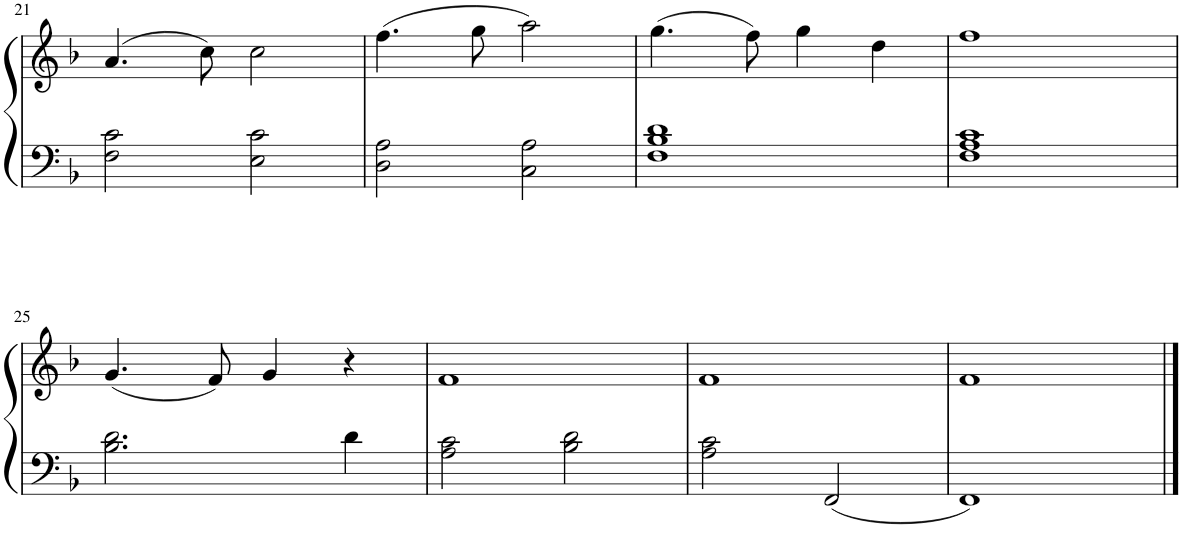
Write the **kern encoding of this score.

**kern	**kern
*part1	*part1
*staff2	*staff1
*I"Piano	*
*I'Pno.	*
!!LO:PB:g=z
*clefF4	*clefG2
*k[b-]	*k[b-]
*M4/4	*M4/4
=21	=21
2F\ 2c\	(4.a/
.	8cc\)
2E\ 2c\	2cc\
=22	=22
2D\ 2A\	(4.ff\
.	8gg\
2C\ 2A\	2aa\)
=23	=23
1F 1B- 1d	(4.gg\
.	8ff\)
.	4gg\
.	4dd\
=24	=24
1F 1A 1c	1ff
!!LO:LB:g=z
=25	=25
2.B-\ 2.d\	(4.g/
.	8f/)
.	4g/
4d\	4r
=26	=26
2A\ 2c\	1f
2B-\ 2d\	.
=27	=27
2A\ 2c\	1f
2FF/	.
=28	=28
1FF	1f
==	==
*-	*-
